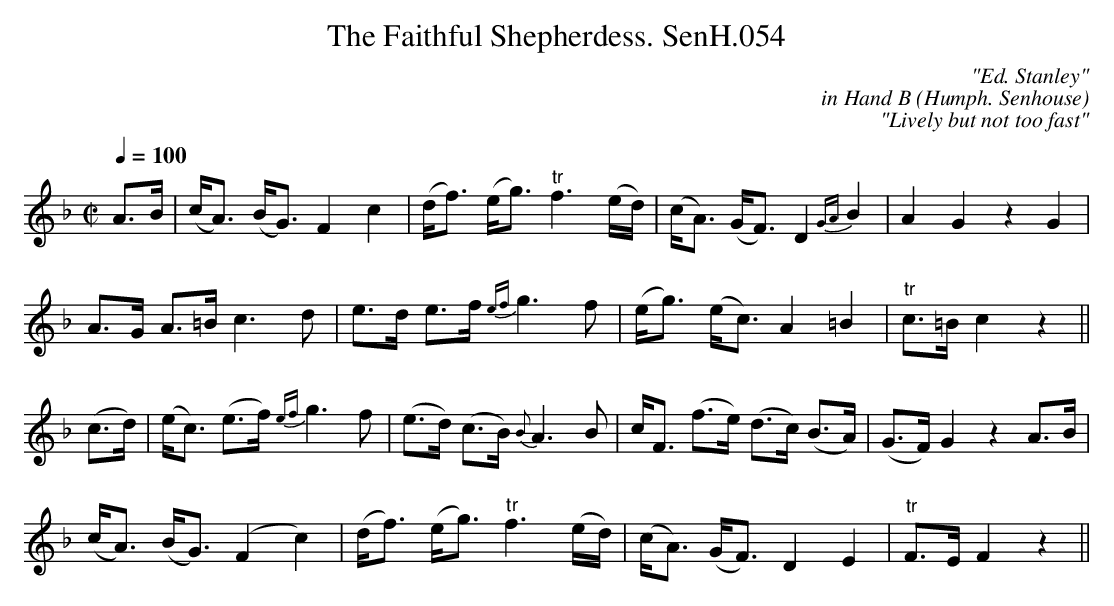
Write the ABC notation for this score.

X:1
T:Faithful Shepherdess. SenH.054, The
C:"Ed. Stanley"
C:in Hand B (Humph. Senhouse)
Q:1/4=100
C:"Lively but not too fast"
M:C|
L:1/8
K:F
A>B | (c<A) (B<G) F2c2 | (d<f) (e<g) "^tr"f3(e/d/) | (c<A) (G<F) D2 {GA}B2 | A2G2 z2G2 |
A>G A>=B c3d | e>d e>f {ef} g3f | (e<g) (e<c) A2 =B2 | "^tr"c>=Bc2z2 ||
(c>d) |(e<c) (e>f) {ef}g3f | (e>d) (c>B) {B}A3B | c<F (f>e) (d>c) (B>A) | (G>F) G2z2A>B |
(c<A) (B<G)(F2c2) | (d<f) (e<g) "^tr"f3 (e/d/) | (c<A) (G<F) D2E2 | "^tr"F>EF2 z2 ||
